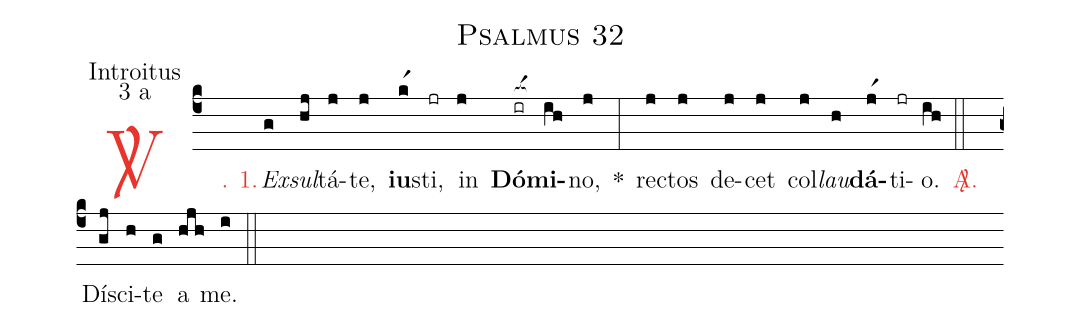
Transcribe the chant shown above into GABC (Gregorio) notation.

name: Psalmus 32;
office-part: Introitus;
mode: 3;
mode-differentia: a;
%%
(c4)

<c><sp>V/</sp>. 1.</c>() <i>Ex</i>(g)<i>sul</i>(hj)tá(j)te,(j) <b>iu</b>(kr1)sti,(jr) in(j) <nlba><b>Dó</b>(ir[ocba:1{])<b>mi</b></nlba>(ih[ocba:0}])no,(j) *(:) rec(j)tos(j) de(j)cet(j) col(j)<i>lau</i>(h)<b>dá</b>(jr1)ti(jr)o.(ih)

(::)

<c><sp>A/</sp>.</c>() Dí(gj)sci(h)te(g) a(hjh) me.(i)

(::)
